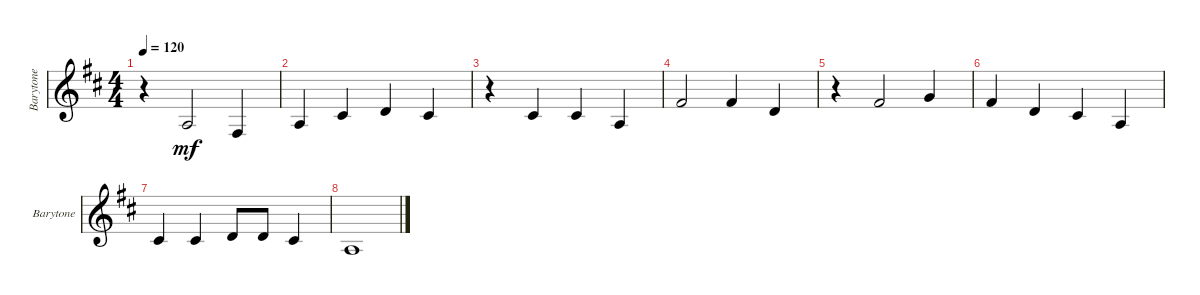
\defaultSystemsLayout 4
\bracketExtendMode groupsimilarinstruments
\singleTrackTrackNamePolicy allsystems
\multiTrackTrackNamePolicy allsystems
\otherSystemsTrackNameOrientation horizontal
\track ("Bartyone" "Barytone") {instrument acousticguitarsteel}
\staff {score}
\tuning (E4 B3 G3 D3 A2 E2)
\ts (4 4)
\tempo 120
\clef g2
\ks d
r.4{dy mf instrument acousticguitarsteel} 0.5.2 2.6.4 |
0.5.4 4.5.4 5.5.4 4.5.4 |
r.4 4.5.4 4.5.4 0.5.4 |
4.4.2 4.4.4 0.4.4 |
r.4 4.4.2 0.3.4 |
4.4.4 0.4.4 4.5.4 0.5.4 |
4.5.4 4.5.4 0.4.8 0.4.8 4.5.4 |
0.5.1
